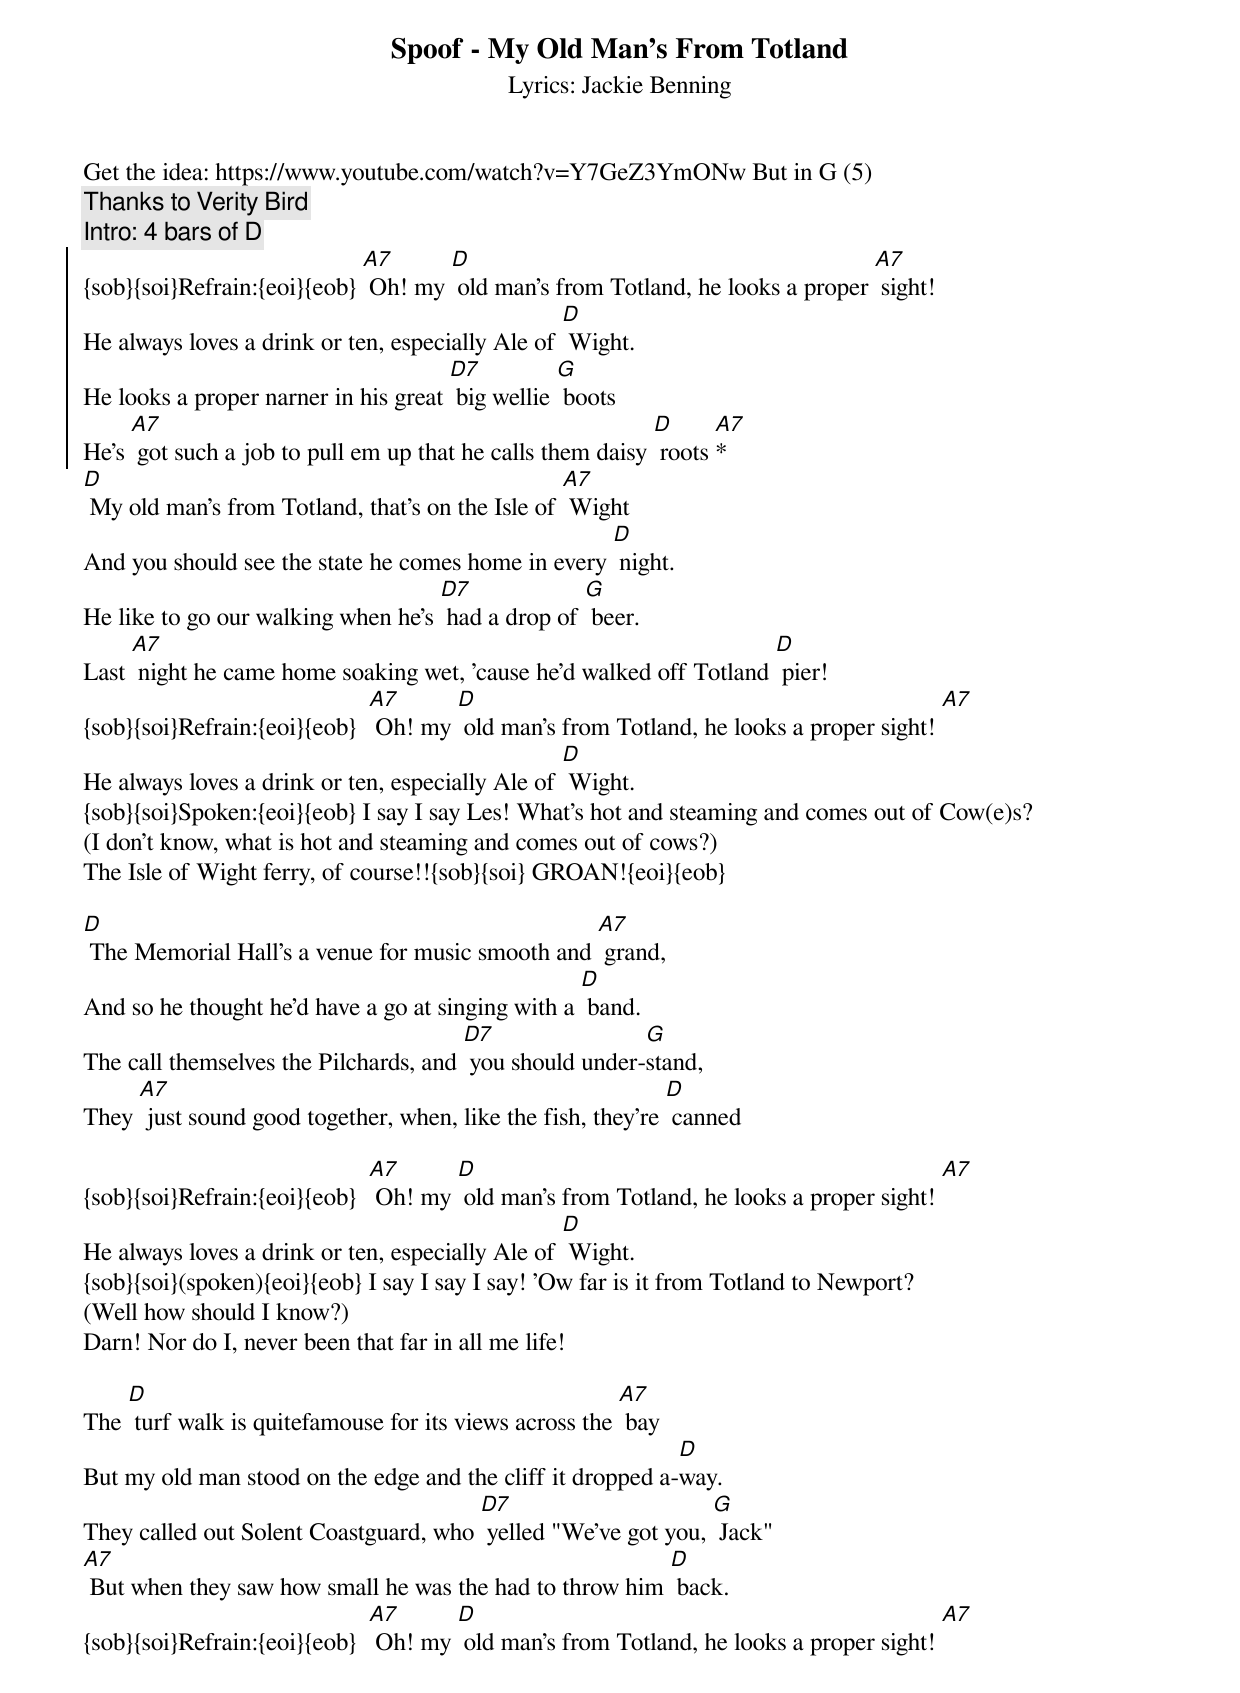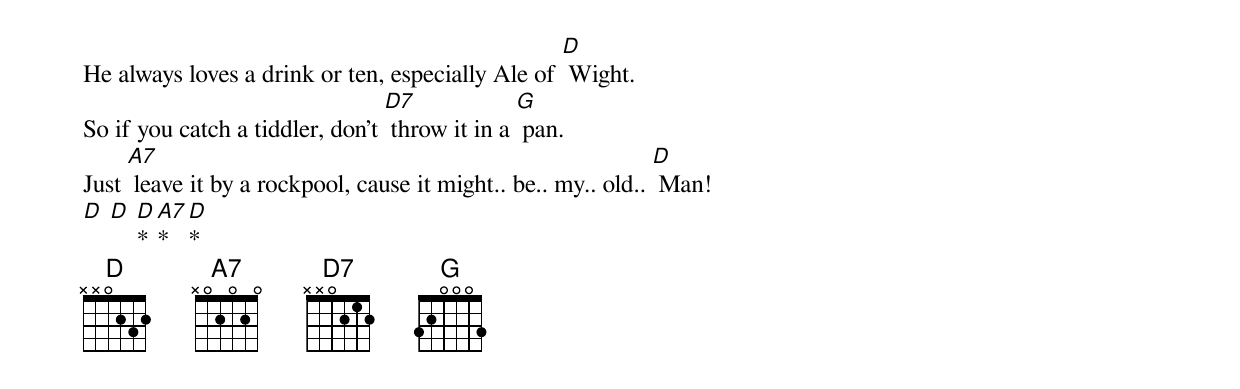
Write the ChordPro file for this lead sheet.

{title:Spoof - My Old Man's From Totland}
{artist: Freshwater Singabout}
{st: Lyrics: Jackie Benning}
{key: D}
Get the idea: https://www.youtube.com/watch?v=Y7GeZ3YmONw But in G (5)
{c: Thanks to Verity Bird}
{c: Intro: 4 bars of [D]}
{soc}
{sob}{soi}Refrain:{eoi}{eob} [A7] Oh! my [D] old man's from Totland, he looks a proper [A7] sight!
He always loves a drink or ten, especially Ale of [D] Wight.
He looks a proper narner in his great [D7] big wellie [G] boots
He's [A7] got such a job to pull em up that he calls them daisy [D] roots [A7]*
{eoc}
[D] My old man's from Totland, that's on the Isle of [A7] Wight
And you should see the state he comes home in every [D] night.
He like to go our walking when he's [D7] had a drop of [G] beer.
Last [A7] night he came home soaking wet, 'cause he'd walked off Totland [D] pier!
{C: }
{sob}{soi}Refrain:{eoi}{eob}  [A7] Oh! my [D] old man's from Totland, he looks a proper sight! [A7]
He always loves a drink or ten, especially Ale of [D] Wight.
{sob}{soi}Spoken:{eoi}{eob} I say I say Les! What's hot and steaming and comes out of Cow(e)s?
(I don't know, what is hot and steaming and comes out of cows?)
The Isle of Wight ferry, of course!!{sob}{soi} GROAN!{eoi}{eob}

[D] The Memorial Hall's a venue for music smooth and [A7] grand,
And so he thought he'd have a go at singing with a [D] band.
The call themselves the Pilchards, and [D7] you should under-[G]stand,
They [A7] just sound good together, when, like the fish, they're [D] canned

{sob}{soi}Refrain:{eoi}{eob}  [A7] Oh! my [D] old man's from Totland, he looks a proper sight! [A7]
He always loves a drink or ten, especially Ale of [D] Wight.
{sob}{soi}(spoken){eoi}{eob} I say I say I say! 'Ow far is it from Totland to Newport?
(Well how should I know?)
Darn! Nor do I, never been that far in all me life!

The [D] turf walk is quitefamouse for its views across the [A7] bay
But my old man stood on the edge and the cliff it dropped a-[D]way.
They called out Solent Coastguard, who [D7] yelled "We've got you, [G] Jack"
[A7] But when they saw how small he was the had to throw him [D] back.
{C: }
{sob}{soi}Refrain:{eoi}{eob}  [A7] Oh! my [D] old man's from Totland, he looks a proper sight! [A7]
He always loves a drink or ten, especially Ale of [D] Wight.
So if you catch a tiddler, don't [D7] throw it in a [G] pan.
Just [A7] leave it by a rockpool, cause it might.. be.. my.. old.. [D] Man!
[D] [D] [D]* [A7]* [D]*
